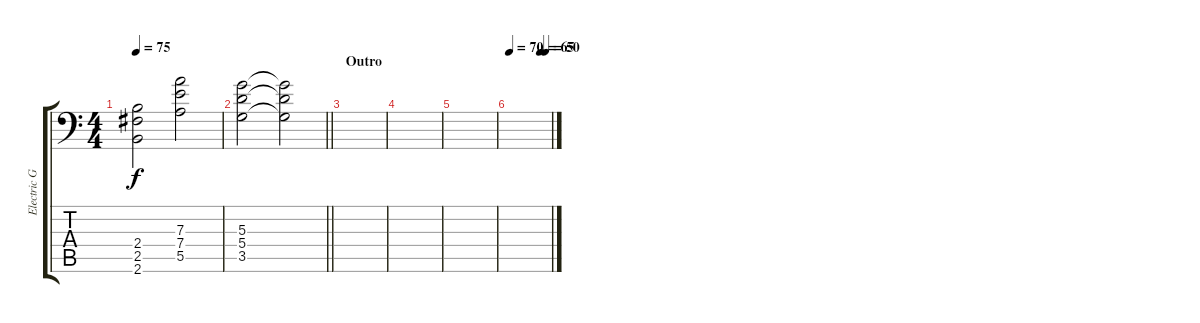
\track ("Electric Guitar" "Electric G") {mute instrument electricguitarjazz}
\staff {score tabs}
\tuning (B3 Gb3 D3 A2 E2 A1) {hide}
\ts (4 4)
\tempo 75
\clef f4
\ks c
(2.4 2.5 2.6).2{dy f} (7.3 7.4 5.5).2 |
\barLineRight lightlight
(5.3 5.4 3.5).2 (5.3{t} 5.4{t} 3.5{t}).2 |
\section ("" "Outro")
|
|
|
\tempo 70
\tempo (65 0.75)
\tempo (50 0.875)
